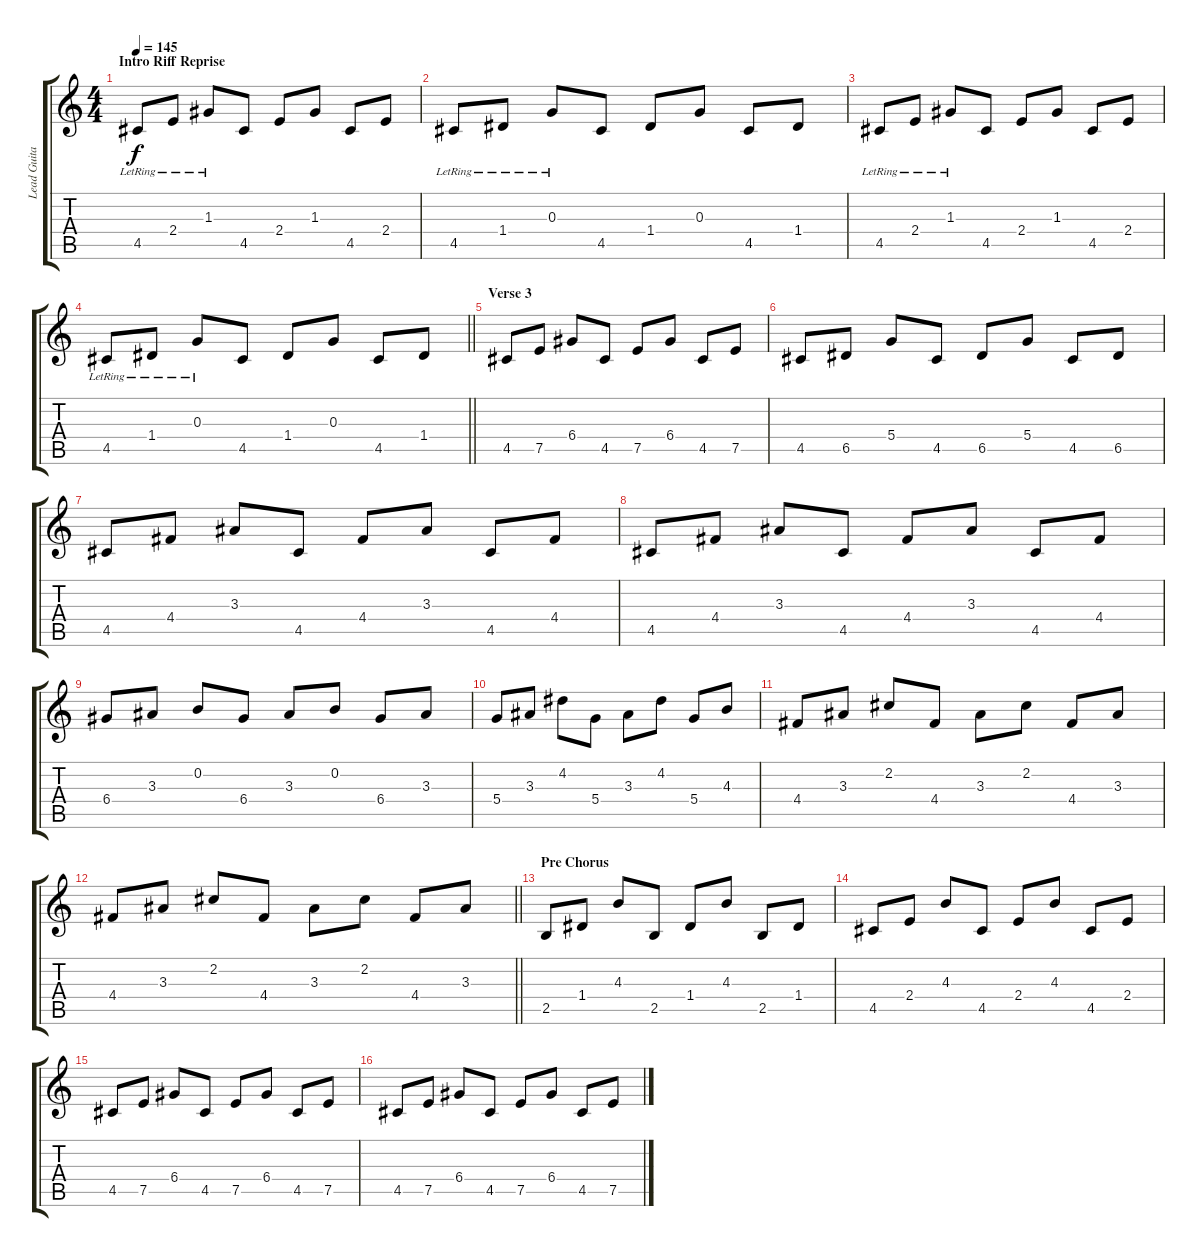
\track ("Lead Guitar" "Lead Guita") {instrument overdrivenguitar}
\staff {score tabs}
\tuning (E4 B3 G3 D3 A2 E2) {hide}
\ts (4 4)
\section ("" "Intro Riff Reprise")
\tempo 145
\clef g2
\ks c
4.5{lr}.8{dy f} 2.4{lr}.8 1.3{lr}.8 4.5.8 2.4.8 1.3.8 4.5.8 2.4.8 |
4.5{lr}.8 1.4{lr}.8 0.3{lr}.8 4.5.8 1.4.8 0.3.8 4.5.8 1.4.8 |
4.5{lr}.8 2.4{lr}.8 1.3{lr}.8 4.5.8 2.4.8 1.3.8 4.5.8 2.4.8 |
\barLineRight lightlight
4.5{lr}.8 1.4{lr}.8 0.3{lr}.8 4.5.8 1.4.8 0.3.8 4.5.8 1.4.8 |
\section ("" "Verse 3")
4.5.8 7.5.8 6.4.8 4.5.8 7.5.8 6.4.8 4.5.8 7.5.8 |
4.5.8 6.5.8 5.4.8 4.5.8 6.5.8 5.4.8 4.5.8 6.5.8 |
4.5.8 4.4.8 3.3.8 4.5.8 4.4.8 3.3.8 4.5.8 4.4.8 |
4.5.8 4.4.8 3.3.8 4.5.8 4.4.8 3.3.8 4.5.8 4.4.8 |
6.4.8 3.3.8 0.2.8 6.4.8 3.3.8 0.2.8 6.4.8 3.3.8 |
5.4.8 3.3.8 4.2.8 5.4.8 3.3.8 4.2.8 5.4.8 4.3.8 |
4.4.8 3.3.8 2.2.8 4.4.8 3.3.8 2.2.8 4.4.8 3.3.8 |
\barLineRight lightlight
4.4.8 3.3.8 2.2.8 4.4.8 3.3.8 2.2.8 4.4.8 3.3.8 |
\section ("" "Pre Chorus")
2.5.8 1.4.8 4.3.8 2.5.8 1.4.8 4.3.8 2.5.8 1.4.8 |
4.5.8 2.4.8 4.3.8 4.5.8 2.4.8 4.3.8 4.5.8 2.4.8 |
4.5.8 7.5.8 6.4.8 4.5.8 7.5.8 6.4.8 4.5.8 7.5.8 |
4.5.8 7.5.8 6.4.8 4.5.8 7.5.8 6.4.8 4.5.8 7.5.8
